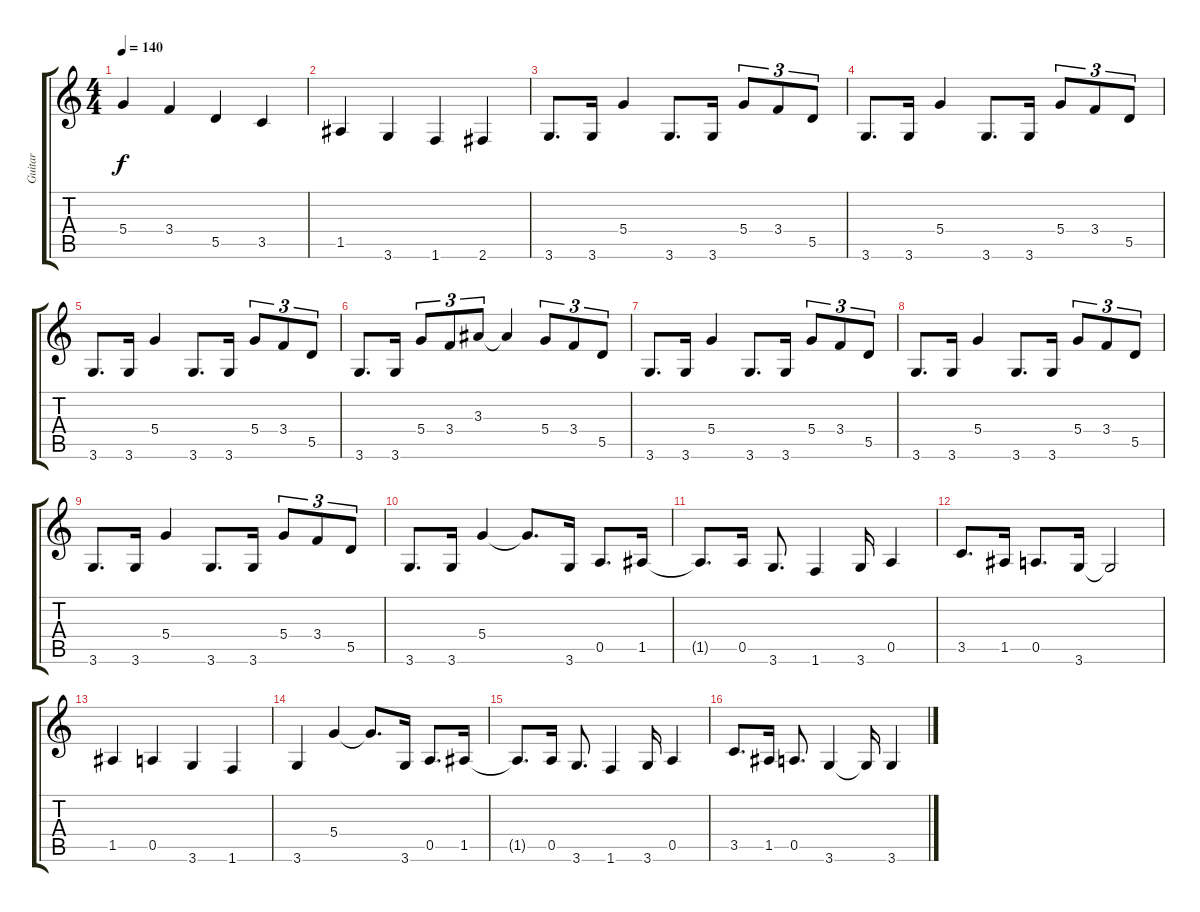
\track ("Guitar" "Guitar") {instrument distortionguitar}
\staff {score tabs}
\tuning (E4 B3 G3 D3 A2 E2) {hide}
\ts (4 4)
\tempo 140
\clef g2
\ks c
5.4.4{dy f} 3.4.4 5.5.4 3.5.4 |
1.5.4 3.6.4 1.6.4 2.6.4 |
3.6.8{d} 3.6.16 5.4.4 3.6.8{d} 3.6.16 5.4.8{tu (3 2)} 3.4.8{tu (3 2)} 5.5.8{tu (3 2)} |
3.6.8{d} 3.6.16 5.4.4 3.6.8{d} 3.6.16 5.4.8{tu (3 2)} 3.4.8{tu (3 2)} 5.5.8{tu (3 2)} |
3.6.8{d} 3.6.16 5.4.4 3.6.8{d} 3.6.16 5.4.8{tu (3 2)} 3.4.8{tu (3 2)} 5.5.8{tu (3 2)} |
3.6.8{d} 3.6.16 5.4.8{tu (3 2)} 3.4.8{tu (3 2)} 3.3.8{tu (3 2)} 3.3{t}.4 5.4.8{tu (3 2)} 3.4.8{tu (3 2)} 5.5.8{tu (3 2)} |
3.6.8{d} 3.6.16 5.4.4 3.6.8{d} 3.6.16 5.4.8{tu (3 2)} 3.4.8{tu (3 2)} 5.5.8{tu (3 2)} |
3.6.8{d} 3.6.16 5.4.4 3.6.8{d} 3.6.16 5.4.8{tu (3 2)} 3.4.8{tu (3 2)} 5.5.8{tu (3 2)} |
3.6.8{d} 3.6.16 5.4.4 3.6.8{d} 3.6.16 5.4.8{tu (3 2)} 3.4.8{tu (3 2)} 5.5.8{tu (3 2)} |
3.6.8{d} 3.6.16 5.4.4 5.4{t}.8{d} 3.6.16 0.5.8{d} 1.5.16 |
1.5{t}.8{d} 0.5.16 3.6.8{d} 1.6.4 3.6.16 0.5.4 |
3.5.8{d} 1.5.16 0.5.8{d} 3.6.16 3.6{t}.2 |
1.5.4 0.5.4 3.6.4 1.6.4 |
3.6.4 5.4.4 5.4{t}.8{d} 3.6.16 0.5.8{d} 1.5.16 |
1.5{t}.8{d} 0.5.16 3.6.8{d} 1.6.4 3.6.16 0.5.4 |
3.5.8{d} 1.5.16 0.5.8{d} 3.6.4 3.6{t}.16 3.6.4
